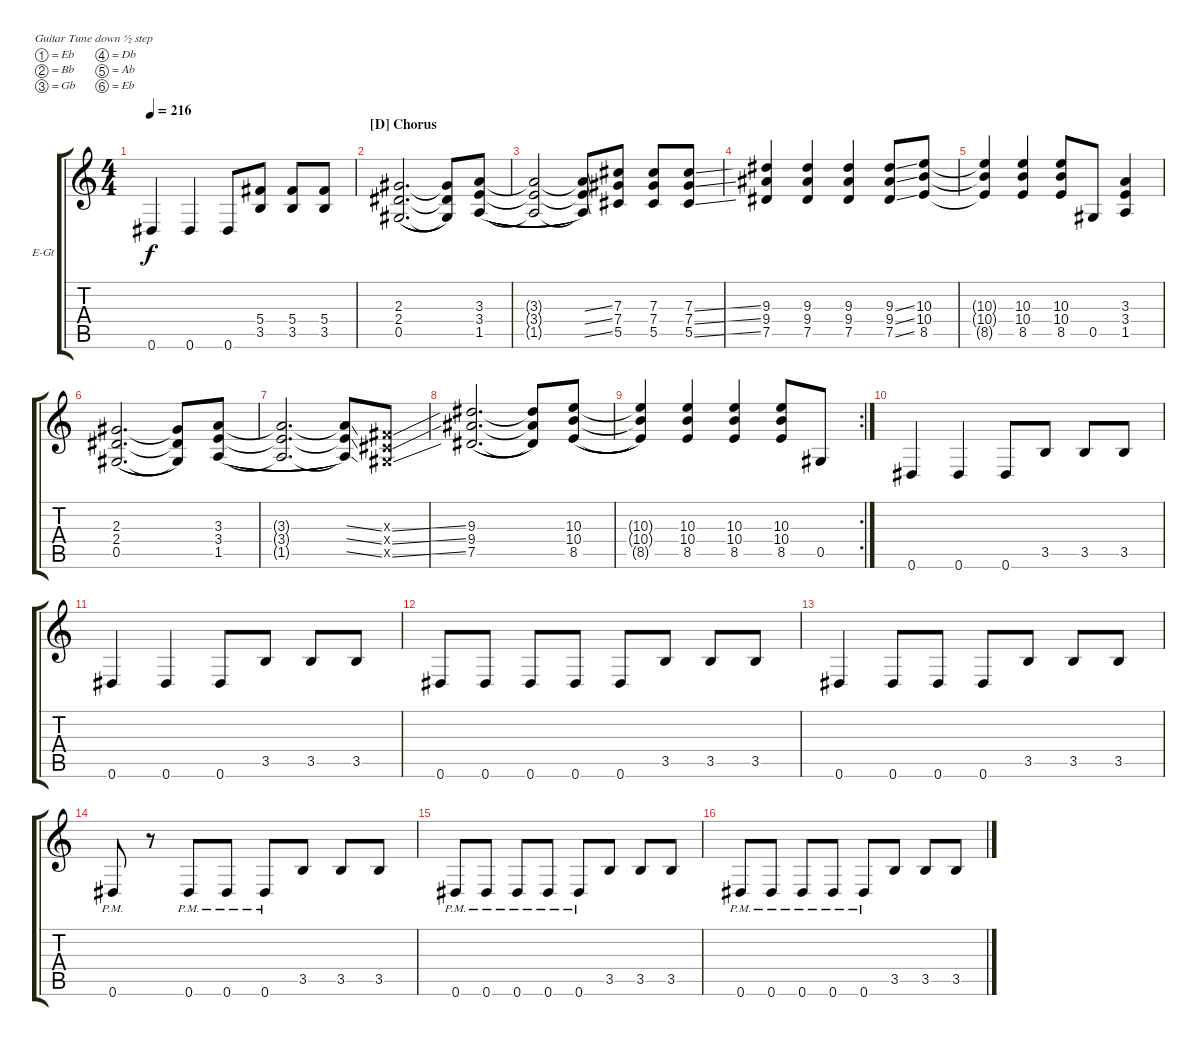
\defaultSystemsLayout 4
\bracketExtendMode groupsimilarinstruments
\firstSystemTrackNameOrientation horizontal
\otherSystemsTrackNameOrientation horizontal
\track ("Electric Guitar" "E-Gt") {instrument distortionguitar}
\staff {score tabs}
\tuning (Eb4 Bb3 Gb3 Db3 Ab2 Eb2)
\ts (4 4)
\tempo 216
\clef g2
\ks c
0.6.4{dy f} 0.6.4 0.6.8 (3.5 5.4).8 (3.5 5.4).8 (5.4 3.5).8 |
\section ("D" "Chorus")
(0.5 2.4 2.3).2{d legatoorigin} (2.3{t} 2.4{t} 0.5{t}).8 (1.5 3.4 3.3).8{legatoorigin} |
(1.5{t} 3.4{t} 3.3{t}).2{legatoorigin} (3.4{ss t} 3.3{ss t} 1.5{ss t}).8 (5.5 7.4 7.3).8 (5.5 7.4 7.3).8 (5.5{ss} 7.4{ss} 7.3{ss}).8 |
(7.5 9.4 9.3).4 (7.5 9.4 9.3).4 (7.5 9.4 9.3).4 (7.5{ss} 9.4{ss} 9.3{ss}).8 (8.5 10.4 10.3).8 |
(8.5{t} 10.4{t} 10.3{t}).4 (8.5 10.4 10.3).4 (8.5 10.4 10.3).8 0.5.8 (1.5 3.4 3.3).4 |
(0.5 2.4 2.3).2{d legatoorigin} (2.3{t} 2.4{t} 0.5{t}).8 (1.5 3.4 3.3).8{legatoorigin} |
(1.5{t} 3.4{t} 3.3{t}).2{d legatoorigin} (3.4{ss t} 3.3{ss t} 1.5{ss t}).8 (0.5{ss x} 0.4{ss x} 0.3{ss x}).8 |
(7.5 9.4 9.3).2{d legatoorigin} (7.5{t} 9.4{t} 9.3{t}).8 (8.5 10.4 10.3).8{legatoorigin} |
\rc 2
(10.3{t} 10.4{t} 8.5{t}).4 (10.3 10.4 8.5).4 (10.3 10.4 8.5).4 (10.3 10.4 8.5).8 0.5.8 |
0.6.4 0.6.4 0.6.8 3.5.8 3.5.8 3.5.8 |
0.6.4 0.6.4 0.6.8 3.5.8 3.5.8 3.5.8 |
0.6.8 0.6.8 0.6.8 0.6.8 0.6.8 3.5.8 3.5.8 3.5.8 |
0.6.4 0.6.8 0.6.8 0.6.8 3.5.8 3.5.8 3.5.8 |
0.6{pm}.8 r.8 0.6{pm}.8 0.6{pm}.8 0.6{pm}.8 3.5.8 3.5.8 3.5.8 |
0.6{pm}.8 0.6{pm}.8 0.6{pm}.8 0.6{pm}.8 0.6{pm}.8 3.5.8 3.5.8 3.5.8 |
0.6{pm}.8 0.6{pm}.8 0.6{pm}.8 0.6{pm}.8 0.6{pm}.8 3.5.8 3.5.8 3.5.8
